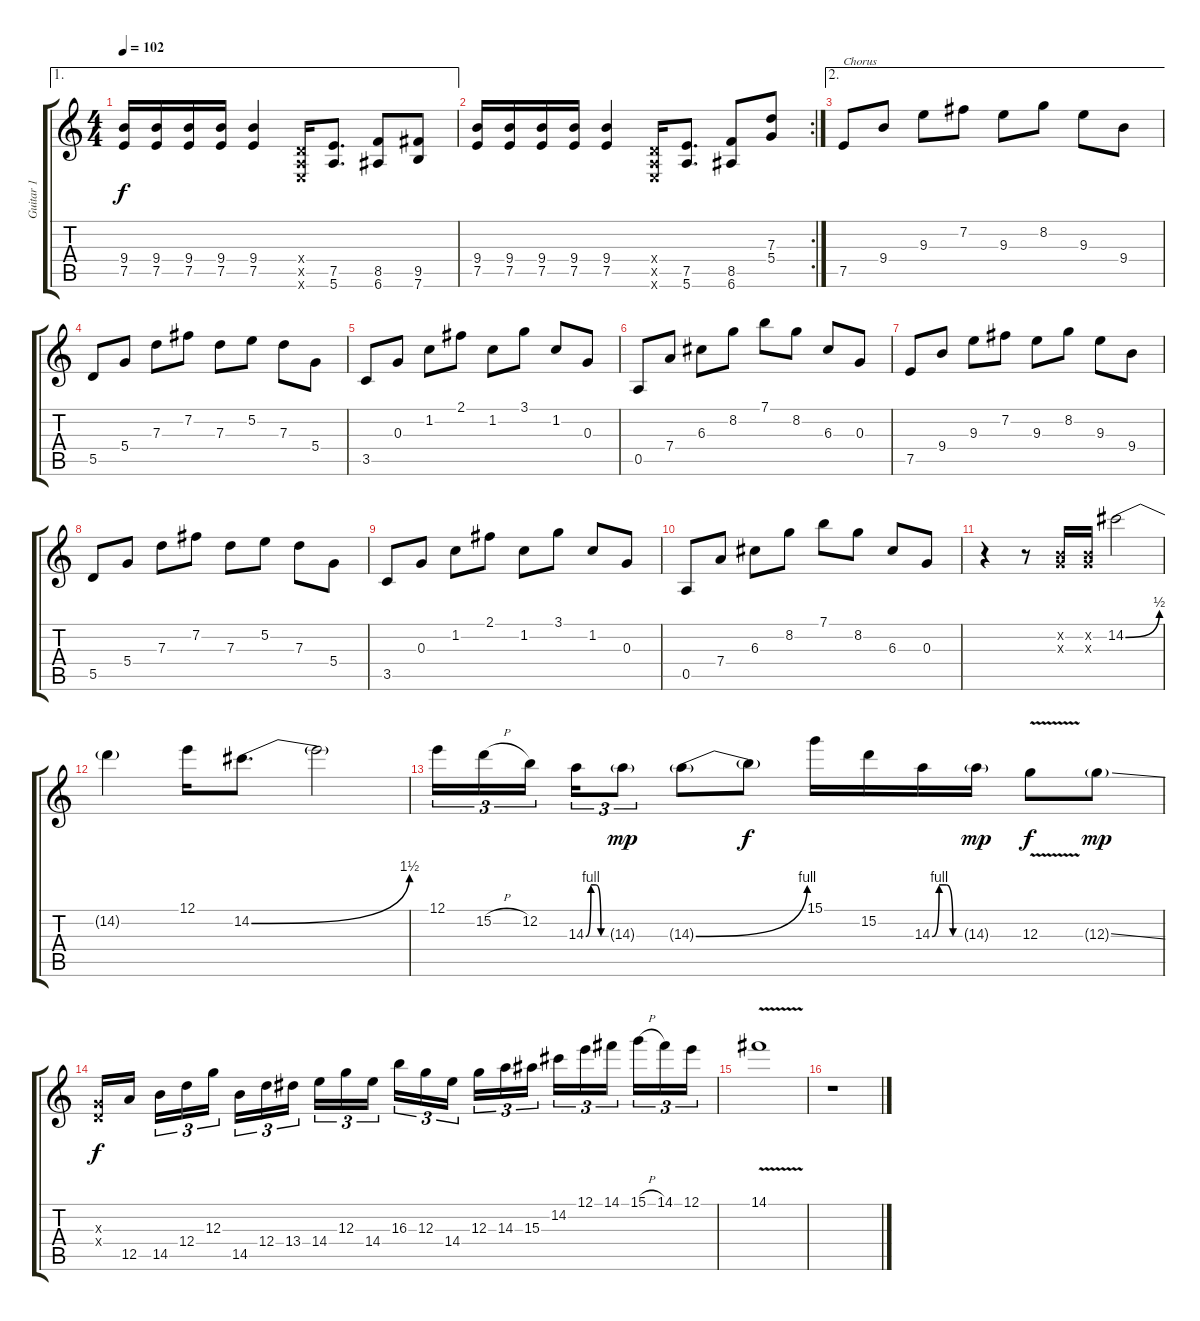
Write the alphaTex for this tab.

\track ("Guitar 1" "Guitar 1") {instrument distortionguitar}
\staff {score tabs}
\tuning (E4 B3 G3 D3 A2 E2) {hide}
\ae 1
\ts (4 4)
\tempo 102
\clef g2
\ks c
(9.4 7.5).16{dy f} (9.4 7.5).16 (9.4 7.5).16 (9.4 7.5).16 (9.4 7.5).4 (0.4{x} 0.5{x} 0.6{x}).16 (7.5 5.6).8{d} (8.5 6.6).8 (9.5 7.6).8 |
\rc 2
(9.4 7.5).16 (9.4 7.5).16 (9.4 7.5).16 (9.4 7.5).16 (9.4 7.5).4 (0.4{x} 0.5{x} 0.6{x}).16 (7.5 5.6).8{d} (8.5 6.6).8 (7.3 5.4).8 |
\ae 2
7.5.8{txt "Chorus" instrument electricguitarclean} 9.4.8 9.3.8 7.2.8 9.3.8 8.2.8 9.3.8 9.4.8 |
5.5.8 5.4.8 7.3.8 7.2.8 7.3.8 5.2.8 7.3.8 5.4.8 |
3.5.8 0.3.8 1.2.8 2.1.8 1.2.8 3.1.8 1.2.8 0.3.8 |
0.5.8 7.4.8 6.3.8 8.2.8 7.1.8 8.2.8 6.3.8 0.3.8 |
7.5.8 9.4.8 9.3.8 7.2.8 9.3.8 8.2.8 9.3.8 9.4.8 |
5.5.8 5.4.8 7.3.8 7.2.8 7.3.8 5.2.8 7.3.8 5.4.8 |
3.5.8 0.3.8 1.2.8 2.1.8 1.2.8 3.1.8 1.2.8 0.3.8 |
0.5.8 7.4.8 6.3.8 8.2.8 7.1.8 8.2.8 6.3.8 0.3.8 |
r.4{volume 9 instrument distortionguitar} r.8 (0.2{x} 0.3{x}).16 (0.2{x} 0.3{x}).16 14.2{be (bend 0 0 60 2)}.2 |
14.2{t}.4 12.1.16 14.2{be (bend 0 0 60 6)}.8{d} 14.2{t}.2 |
12.1.16{tu (3 2)} 15.2{h}.16{tu (3 2)} 12.2.16{tu (3 2) beam splitsecondary} 14.3{be (custom 0 0 15 4 30 4 45 0 60 0)}.16{tu (3 2)} 14.3{g}.8{tu (3 2) dy mp} 14.3{be (bend 0 0 60 4) g}.8 14.3{t}.8{dy f} 15.1.16 15.2.16 14.3{be (custom 0 0 15 4 30 4 45 0 60 0)}.16 14.3{g}.16{dy mp} 12.3{v}.8{dy f} 12.3{ss g}.8{dy mp} |
(0.3{x} 0.4{x}).16{dy f} 12.5.16{beam splitsecondary} 14.5.16{tu (3 2)} 12.4.16{tu (3 2)} 12.3.16{tu (3 2)} 14.5.16{tu (3 2)} 12.4.16{tu (3 2)} 13.4.16{tu (3 2) beam splitsecondary} 14.4.16{tu (3 2)} 12.3.16{tu (3 2)} 14.4.16{tu (3 2)} 16.3.16{tu (3 2)} 12.3.16{tu (3 2)} 14.4.16{tu (3 2) beam splitsecondary} 12.3.16{tu (3 2)} 14.3.16{tu (3 2)} 15.3.16{tu (3 2)} 14.2.16{tu (3 2)} 12.1.16{tu (3 2)} 14.1.16{tu (3 2) beam splitsecondary} 15.1{h}.16{tu (3 2)} 14.1.16{tu (3 2)} 12.1.16{tu (3 2)} |
14.1{v}.1 |
r.1
